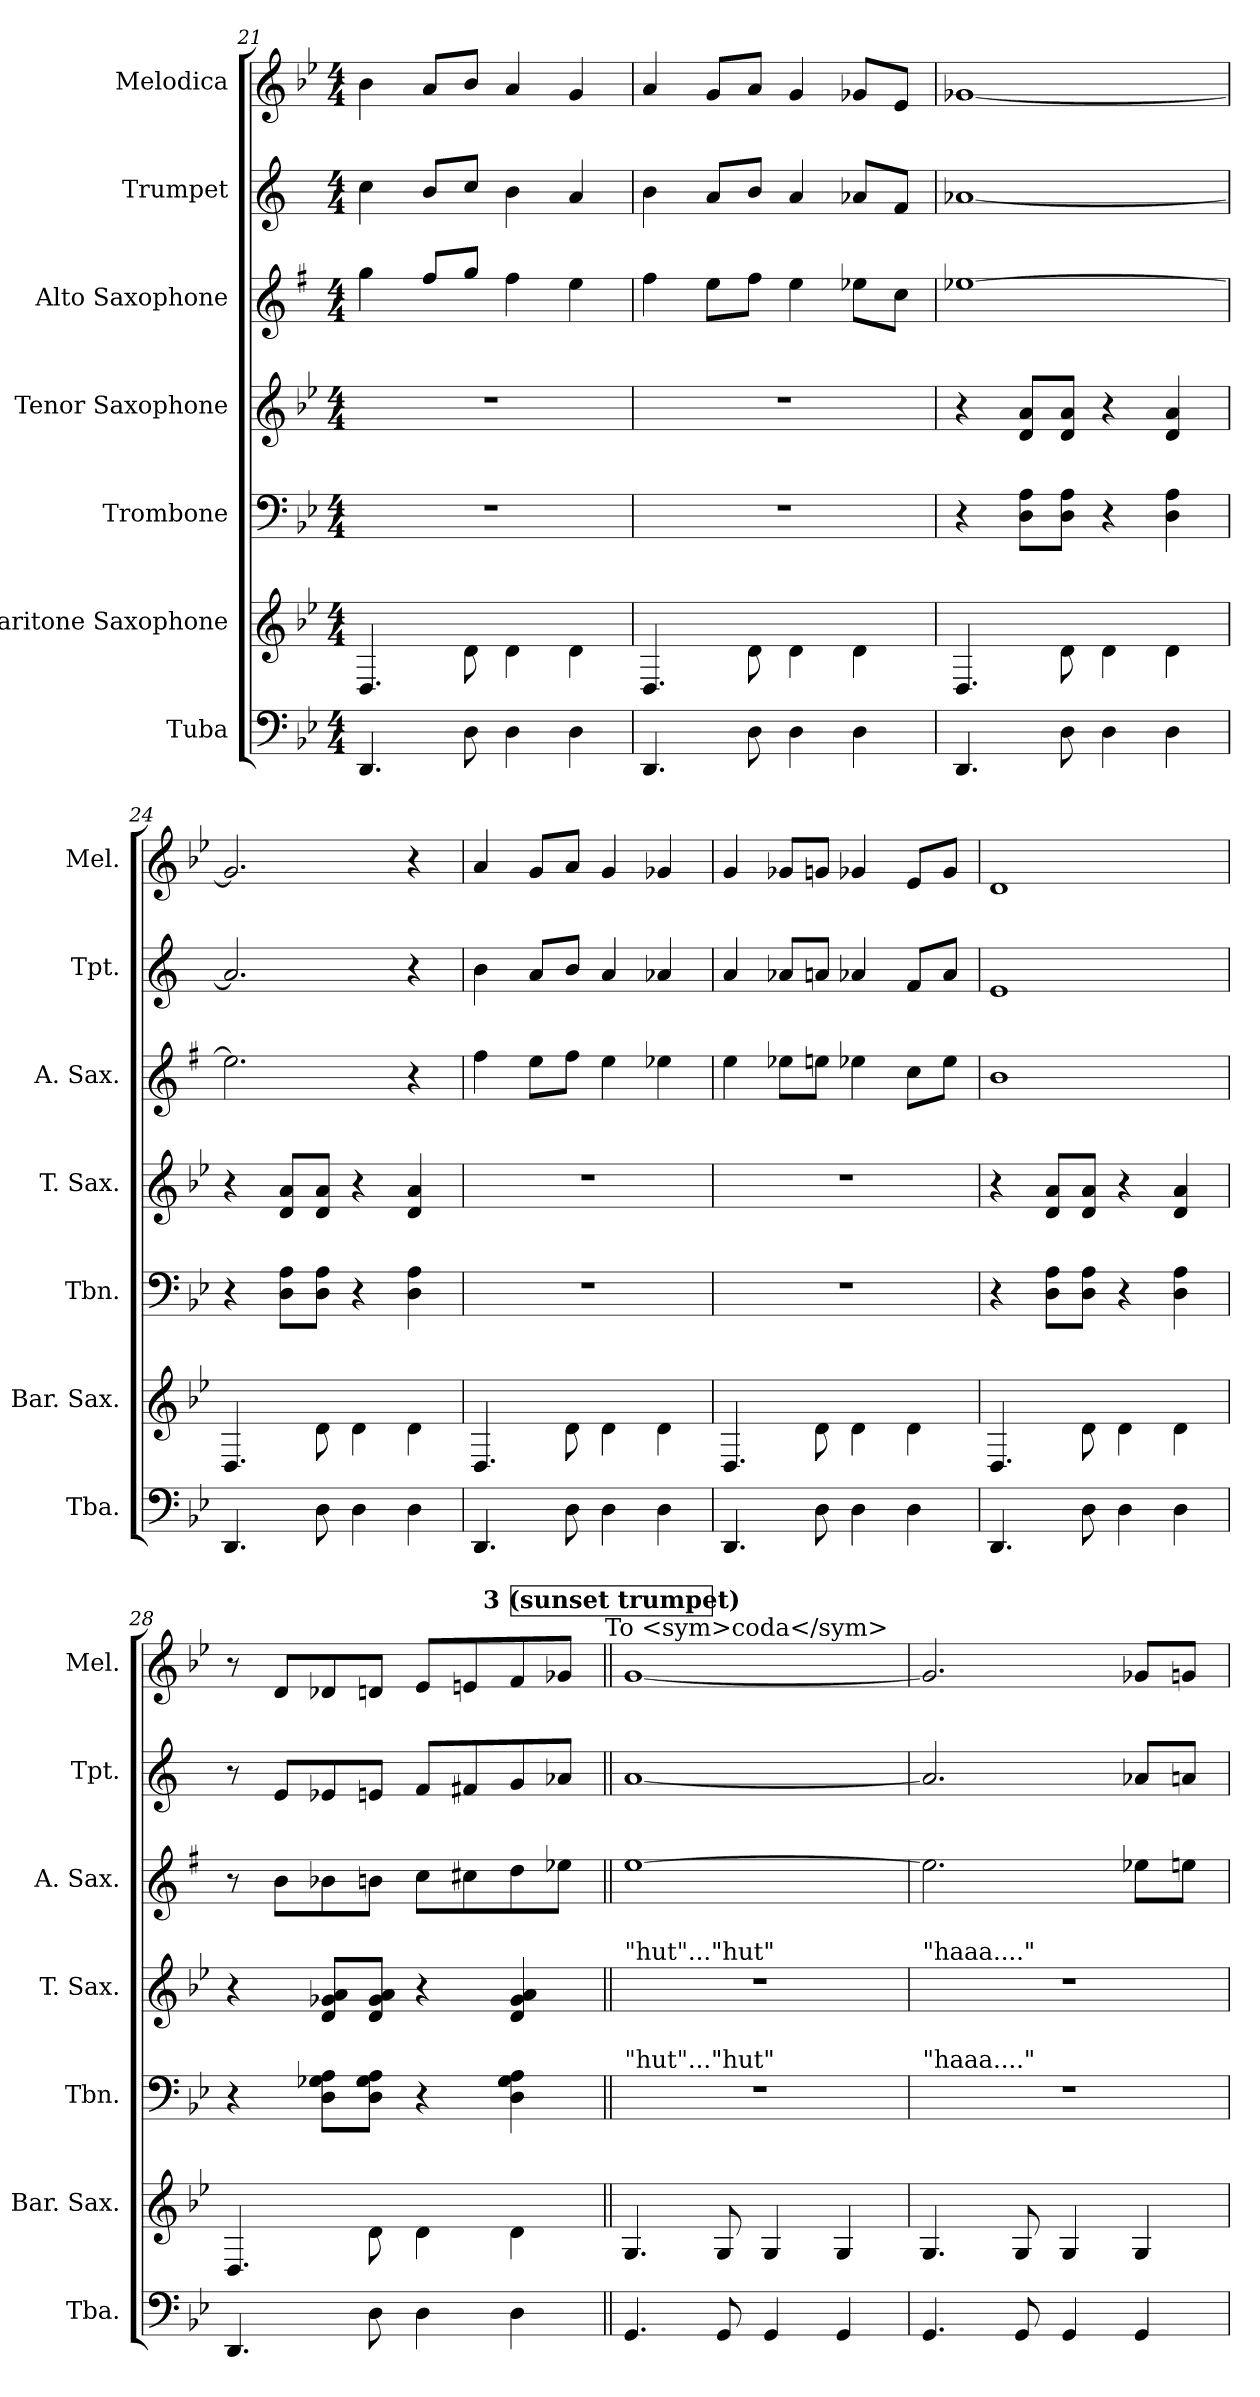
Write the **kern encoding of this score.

**kern	**kern	**kern	**kern	**kern	**kern	**kern
*part7	*part6	*part5	*part4	*part3	*part2	*part1
*staff7	*staff6	*staff5	*staff4	*staff3	*staff2	*staff1
*I"Tuba	*I"Baritone Saxophone	*I"Trombone	*I"Tenor Saxophone	*I"Alto Saxophone	*I"Trumpet	*I"Melodica
*I'Tba.	*I'Bar. Sax.	*I'Tbn.	*I'T. Sax.	*I'A. Sax.	*I'Tpt.	*I'Mel.
!!LO:PB:g=z
*clefF4	*clefG2	*clefF4	*clefG2	*clefG2	*clefG2	*clefG2
*	*ITrd12c21	*	*ITrd8c14	*ITrd5c9	*ITrd1c2	*
*k[b-e-]	*k[b-e-]	*k[b-e-]	*k[b-e-]	*k[b-e-]	*k[b-e-]	*k[b-e-]
*M4/4	*M4/4	*M4/4	*M4/4	*M4/4	*M4/4	*M4/4
=21	=21	=21	=21	=21	=21	=21
4.DD/	4.DD/	1r	1r	4b-\	4b-\	4b-\
.	.	.	.	8a/L	8a/L	8a/L
8D\	8D\	.	.	8b-/J	8b-/J	8b-/J
4D\	4D\	.	.	4a\	4a\	4a/
4D\	4D\	.	.	4g\	4g/	4g/
=22	=22	=22	=22	=22	=22	=22
4.DD/	4.DD/	1r	1r	4a\	4a\	4a/
.	.	.	.	8g\L	8g/L	8g/L
8D\	8D\	.	.	8a\J	8a/J	8a/J
4D\	4D\	.	.	4g\	4g/	4g/
4D\	4D\	.	.	8g-X\L	8g-X/L	8g-X/L
.	.	.	.	8e-\J	8e-/J	8e-/J
=23	=23	=23	=23	=23	=23	=23
4.DD/	4.DD/	4r	4r	[1g-X	[1g-X	[1g-X
.	.	8D\ 8A\L	8D/ 8A/L	.	.	.
8D\	8D\	8D\ 8A\J	8D/ 8A/J	.	.	.
4D\	4D\	4r	4r	.	.	.
4D\	4D\	4D\ 4A\	4D/ 4A/	.	.	.
=24	=24	=24	=24	=24	=24	=24
4.DD/	4.DD/	4r	4r	2.g-\]	2.g-/]	2.g-/]
.	.	8D\ 8A\L	8D/ 8A/L	.	.	.
8D\	8D\	8D\ 8A\J	8D/ 8A/J	.	.	.
4D\	4D\	4r	4r	.	.	.
4D\	4D\	4D\ 4A\	4D/ 4A/	4r	4r	4r
=25	=25	=25	=25	=25	=25	=25
4.DD/	4.DD/	1r	1r	4a\	4a\	4a/
.	.	.	.	8g\L	8g/L	8g/L
8D\	8D\	.	.	8a\J	8a/J	8a/J
4D\	4D\	.	.	4g\	4g/	4g/
4D\	4D\	.	.	4g-X\	4g-X/	4g-X/
!!LO:LB:g=z
=26	=26	=26	=26	=26	=26	=26
4.DD/	4.DD/	1r	1r	4g\	4g/	4g/
.	.	.	.	8g-X\L	8g-X/L	8g-X/L
8D\	8D\	.	.	8gn\J	8gn/J	8gn/J
4D\	4D\	.	.	4g-X\	4g-X/	4g-X/
4D\	4D\	.	.	8e-\L	8e-/L	8e-/L
.	.	.	.	8g-\J	8g-/J	8g-/J
=27	=27	=27	=27	=27	=27	=27
4.DD/	4.DD/	4r	4r	1d	1d	1d
.	.	8D\ 8A\L	8D/ 8A/L	.	.	.
8D\	8D\	8D\ 8A\J	8D/ 8A/J	.	.	.
4D\	4D\	4r	4r	.	.	.
4D\	4D\	4D\ 4A\	4D/ 4A/	.	.	.
=28	=28	=28	=28	=28	=28	=28
4.DD/	4.DD/	4r	4r	8r	8r	8r
.	.	.	.	8d\L	8d/L	8d/L
.	.	8D\ 8G-X\ 8A\L	8D/ 8G-X/ 8A/L	8d-X\	8d-X/	8d-X/
8D\	8D\	8D\ 8G-\ 8A\J	8D/ 8G-/ 8A/J	8dn\J	8dn/J	8dn/J
4D\	4D\	4r	4r	8e-\L	8e-/L	8e-/L
.	.	.	.	8en\	8en/	8en/
4D\	4D\	4D\ 4G-\ 4A\	4D/ 4G-/ 4A/	8f\	8f/	8f/
.	.	.	.	8g-X\J	8g-X/J	8g-X/J
!	!	!	!	!	!	!LO:TX:a:t=To <sym>coda</sym>
!!LO:REH:place=s1:a:B:fs=14:t=3 (sunset trumpet)
=29||	=29||	=29||	=29||	=29||	=29||	=29||
!	!	!	!LO:TX:a:t="hut"..."hut"	!	!	!
!	!	!LO:TX:a:t="hut"..."hut"	!	!	!	!
4.GG/	4.GG/	1r	1r	[1g	[1g	[1g
8GG/	8GG/	.	.	.	.	.
4GG/	4GG/	.	.	.	.	.
4GG/	4GG/	.	.	.	.	.
=30	=30	=30	=30	=30	=30	=30
!	!	!	!LO:TX:a:t="haaa...."	!	!	!
!	!	!LO:TX:a:t="haaa...."	!	!	!	!
4.GG/	4.GG/	1r	1r	2.g\]	2.g/]	2.g/]
8GG/	8GG/	.	.	.	.	.
4GG/	4GG/	.	.	.	.	.
4GG/	4GG/	.	.	8g-X\L	8g-X/L	8g-X/L
.	.	.	.	8gn\J	8gn/J	8gn/J
=	=	=	=	=	=	=
*-	*-	*-	*-	*-	*-	*-
